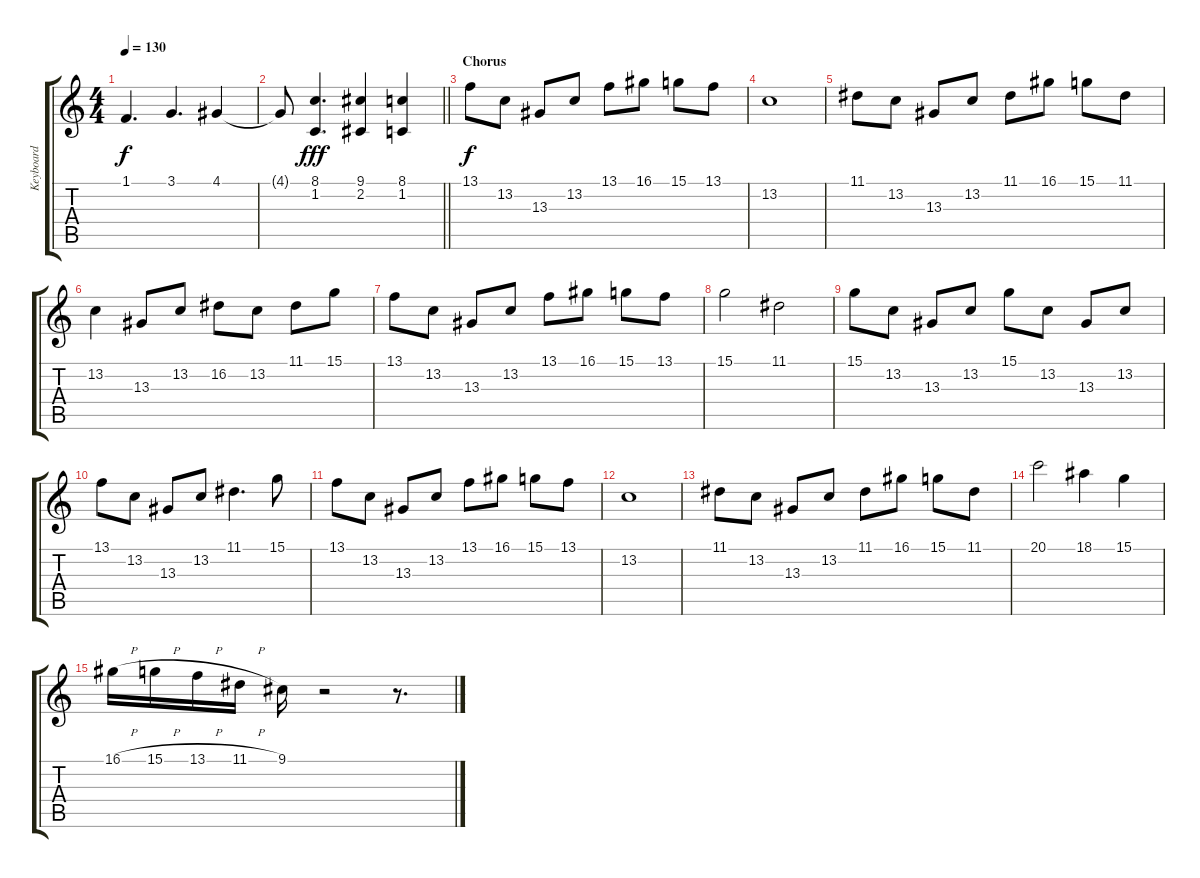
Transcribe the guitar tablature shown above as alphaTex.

\track ("Keyboard" "Keyboard") {instrument stringensemble1}
\staff {score tabs}
\tuning (E4 B3 G3 D3 A2 E2) {hide}
\ts (4 4)
\tempo 130
\clef g2
\ks c
1.1.4{d dy f volume 16} 3.1.4{d} 4.1.4 |
\barLineRight lightlight
4.1{t}.8 (8.1 1.2).4{d dy fff} (9.1 2.2).4 (8.1 1.2).4 |
\section ("" "Chorus")
13.1.8{dy f} 13.2.8 13.3.8 13.2.8 13.1.8 16.1.8 15.1.8 13.1.8 |
13.2.1 |
11.1.8 13.2.8 13.3.8 13.2.8 11.1.8 16.1.8 15.1.8 11.1.8 |
13.2.4 13.3.8 13.2.8 16.2.8 13.2.8 11.1.8 15.1.8 |
13.1.8 13.2.8 13.3.8 13.2.8 13.1.8 16.1.8 15.1.8 13.1.8 |
15.1.2 11.1.2 |
15.1.8 13.2.8 13.3.8 13.2.8 15.1.8 13.2.8 13.3.8 13.2.8 |
13.1.8 13.2.8 13.3.8 13.2.8 11.1.4{d} 15.1.8 |
13.1.8 13.2.8 13.3.8 13.2.8 13.1.8 16.1.8 15.1.8 13.1.8 |
13.2.1 |
11.1.8 13.2.8 13.3.8 13.2.8 11.1.8 16.1.8 15.1.8 11.1.8 |
20.1.2 18.1.4 15.1.4 |
16.1{h}.16 15.1{h}.16 13.1{h}.16 11.1{h}.16 9.1.16 r.2 r.8{d}
